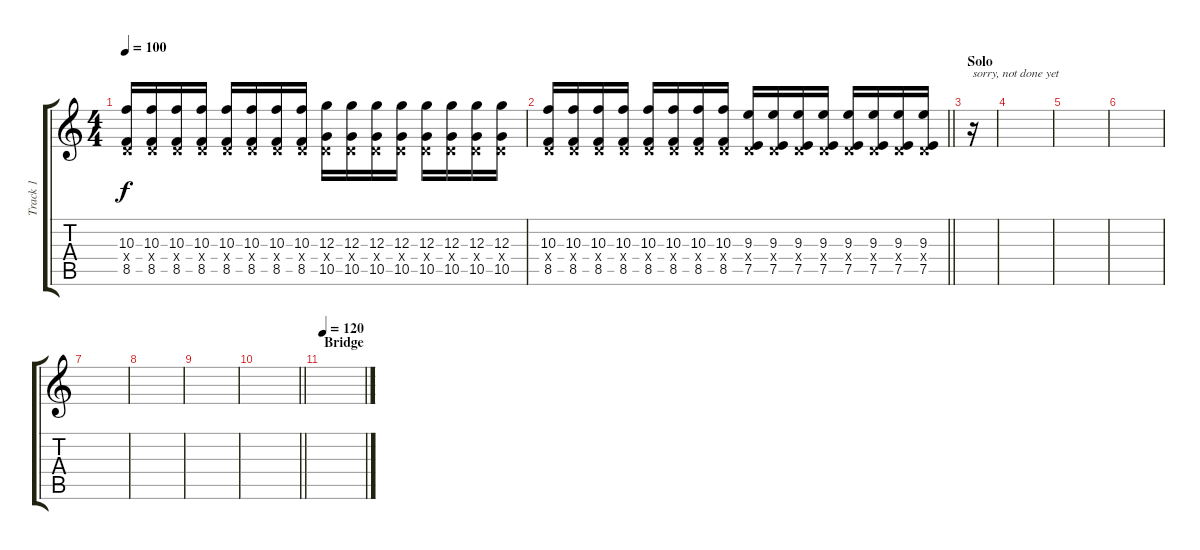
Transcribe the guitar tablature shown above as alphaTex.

\track ("Track 1" "Track 1") {instrument distortionguitar}
\staff {score tabs}
\tuning (E4 B3 G3 D3 A2 E2) {hide}
\ts (4 4)
\tempo 100
\clef g2
\ks c
(10.3 0.4{x} 8.5).16{dy f} (10.3 0.4{x} 8.5).16 (10.3 0.4{x} 8.5).16 (10.3 0.4{x} 8.5).16 (10.3 0.4{x} 8.5).16 (10.3 0.4{x} 8.5).16 (10.3 0.4{x} 8.5).16 (10.3 0.4{x} 8.5).16 (12.3 0.4{x} 10.5).16 (12.3 0.4{x} 10.5).16 (12.3 0.4{x} 10.5).16 (12.3 0.4{x} 10.5).16 (12.3 0.4{x} 10.5).16 (12.3 0.4{x} 10.5).16 (12.3 0.4{x} 10.5).16 (12.3 0.4{x} 10.5).16 |
\barLineRight lightlight
(10.3 0.4{x} 8.5).16 (10.3 0.4{x} 8.5).16 (10.3 0.4{x} 8.5).16 (10.3 0.4{x} 8.5).16 (10.3 0.4{x} 8.5).16 (10.3 0.4{x} 8.5).16 (10.3 0.4{x} 8.5).16 (10.3 0.4{x} 8.5).16 (9.3 0.4{x} 7.5).16 (9.3 0.4{x} 7.5).16 (9.3 0.4{x} 7.5).16 (9.3 0.4{x} 7.5).16 (9.3 0.4{x} 7.5).16 (9.3 0.4{x} 7.5).16 (9.3 0.4{x} 7.5).16 (9.3 0.4{x} 7.5).16 |
\section ("" "Solo")
r.16{txt "sorry, not done yet"} |
|
|
|
|
|
|
\barLineRight lightlight
|
\section ("" "Bridge")
\tempo 120
